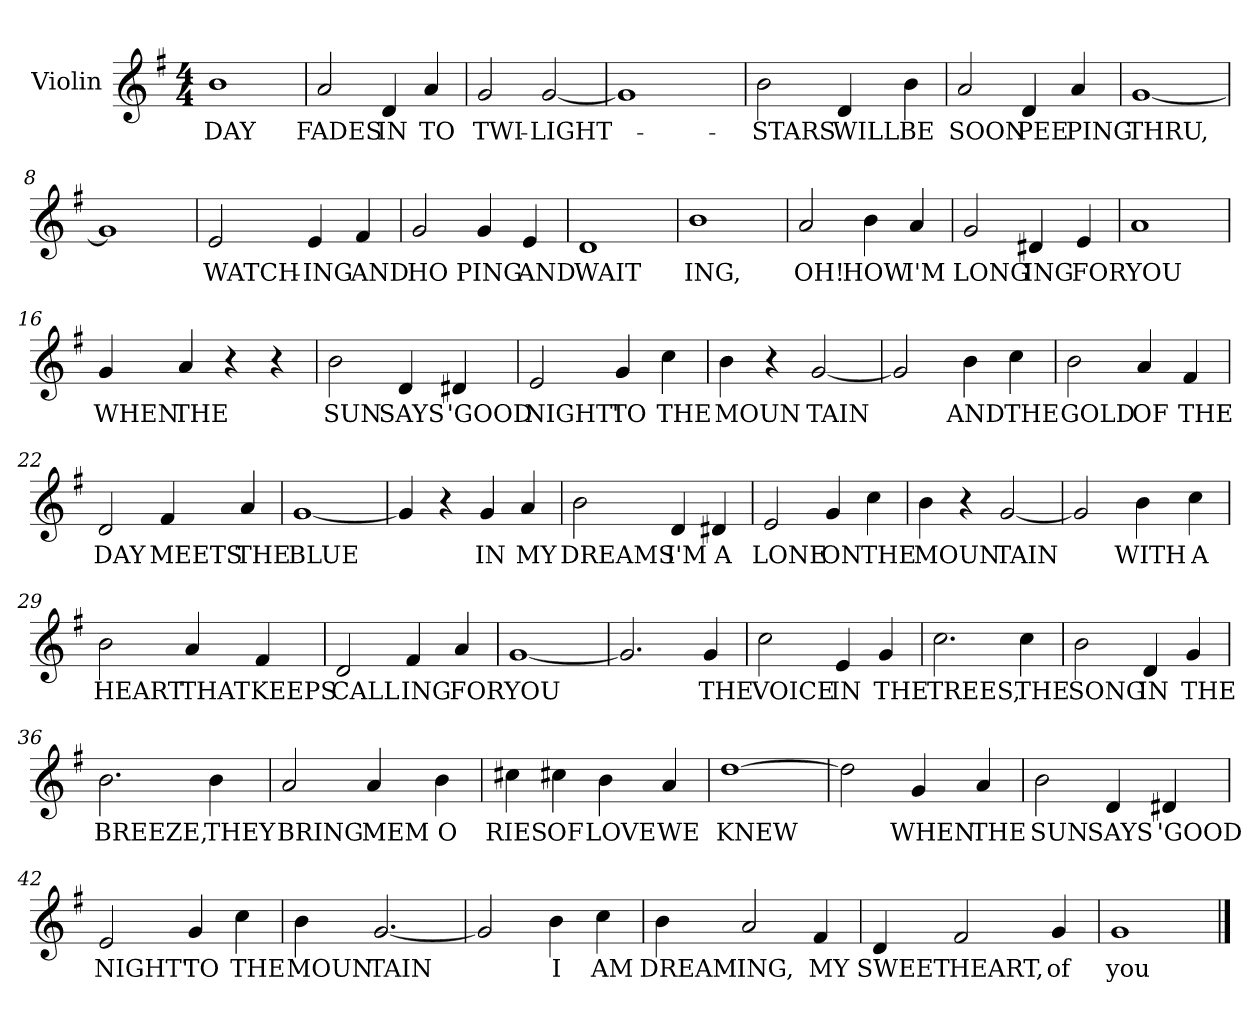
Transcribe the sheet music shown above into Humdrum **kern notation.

**kern	**text
*part1	*part1
*staff1	*staff1
*I"Violin	*
*I'Vln	*
*clefG2	*
*k[f#]	*
*G:	*
*M4/4	*
=1	=1
1b	DAY
=2	=2
2a/	FADES
4d/	IN
4a/	TO
=3	=3
2g/	TWI-
[2g/	-LIGHT-
=4	=4
1g]	.
!!LO:LB:g=z
=5	=5
2b\	STARS
4d/	WILL
4b\	BE
=6	=6
2a/	SOON
4d/	PEE
4a/	PING
=7	=7
[1g	THRU,
=8	=8
1g]	.
!!LO:LB:g=z
=9	=9
2e/	WATCH-
4e/	-ING
4f#/	AND
=10	=10
2g/	HO
4g/	PING
4e/	AND
=11	=11
1d	WAIT
=12	=12
1b	ING,
!!LO:LB:g=z
=13	=13
2a/	OH!
4b\	HOW
4a/	I'M
=14	=14
2g/	LONG
4d#X/	ING
4e/	FOR
=15	=15
1a	YOU
=16	=16
4g/	WHEN
4a/	THE
4r	.
4r	.
!!LO:LB:g=z
=17	=17
2b\	SUN
4d/	SAYS
4d#X/	'GOOD
=18	=18
2e/	NIGHT'
4g/	TO
4cc\	THE
=19	=19
4b\	MOUN
4r	.
[2g/	TAIN
=20	=20
2g/]	.
4b\	AND
4cc\	THE
!!LO:LB:g=z
=21	=21
2b\	GOLD
4a/	OF
4f#/	THE
=22	=22
2d/	DAY
4f#/	MEETS
4a/	THE
=23	=23
[1g	BLUE
=24	=24
4g/]	.
4r	.
4g/	IN
4a/	MY
=25	=25
2b\	DREAMS
4d/	I'M
4d#X/	A
!!LO:LB:g=z
=26	=26
2e/	LONE
4g/	ON
4cc\	THE
=27	=27
4b\	MOUN
4r	.
[2g/	TAIN
=28	=28
2g/]	.
4b\	WITH
4cc\	A
=29	=29
2b\	HEART
4a/	THAT
4f#/	KEEPS
=30	=30
2d/	CALL
4f#/	ING
4a/	FOR
=31	=31
[1g	YOU
!!LO:LB:g=z
=32	=32
2.g/]	.
4g/	THE
=33	=33
2cc\	VOICE
4e/	IN
4g/	THE
=34	=34
2.cc\	TREES,
4cc\	THE
=35	=35
2b\	SONG
4d/	IN
4g/	THE
=36	=36
2.b\	BREEZE,
4b\	THEY
=37	=37
2a/	BRING
4a/	MEM
4b\	O
!!LO:LB:g=z
=38	=38
4cc#X\	RIES
4cc#X\	OF
4b\	LOVE
4a/	WE
=39	=39
[1dd	KNEW
=40	=40
2dd\]	.
4g/	WHEN
4a/	THE
=41	=41
2b\	SUN
4d/	SAYS
4d#X/	'GOOD
=42	=42
2e/	NIGHT'
4g/	TO
4cc\	THE
=43	=43
4b\	MOUN
[2.g/	TAIN
!!LO:LB:g=z
=44	=44
2g/]	.
4b\	I
4cc\	AM
=45	=45
4b\	DREAM
2a/	ING,
4f#/	MY
=46	=46
4d/	SWEET
2f#/	HEART,
4g/	of
=47	=47
1g	you
==	==
*-	*-
